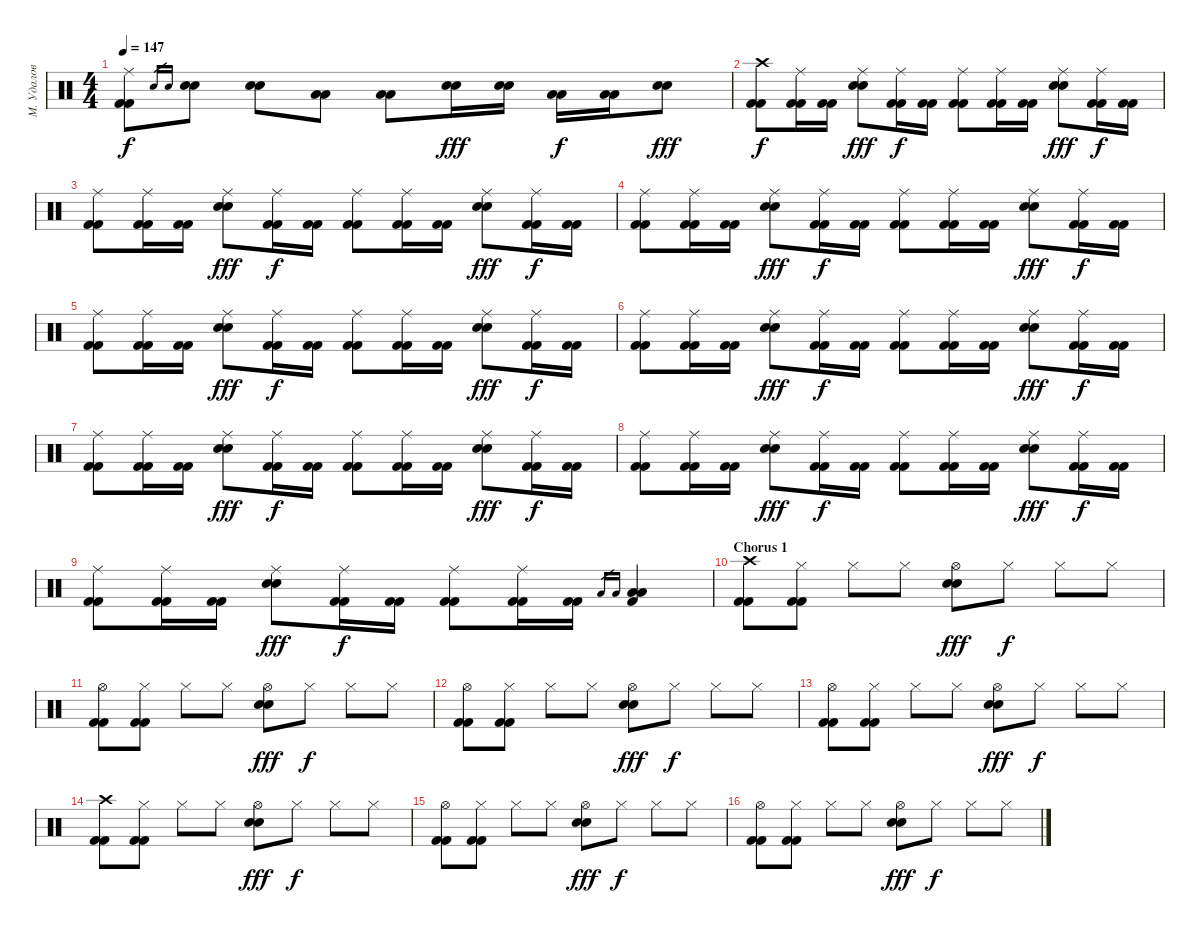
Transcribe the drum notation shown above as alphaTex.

\track ("М. Удалов" "М. Удалов") {instrument percussion}
\staff {score}
\articulation defaults
\ts (4 4)
\tempo 147
\clef neutral
\ks c
("Ride (middle)" "Kick (hit) 2" "Kick (hit) 2").8{dy f} "Electric Snare (hit)".16{gr} "Electric Snare (hit)".16{gr} ("Electric Snare (hit)" "Electric Snare (hit)").8 ("Electric Snare (hit)" "Electric Snare (hit)").8 ("Low Tom (hit)" "Low Tom (hit)").8 ("Low Tom (hit)" "Low Tom (hit)").8 ("Electric Snare (hit)" "Electric Snare (hit)").16{dy fff} ("Electric Snare (hit)" "Electric Snare (hit)").16 ("Low Tom (hit)" "Low Tom (hit)").16{dy f} ("Low Tom (hit)" "Low Tom (hit)").16 ("Electric Snare (hit)" "Electric Snare (hit)").8{dy fff} |
("Crash high (hit)" "Kick (hit) 2" "Kick (hit) 2").8{dy f} ("Ride (middle)" "Kick (hit) 2" "Kick (hit) 2").16 ("Kick (hit) 2" "Kick (hit) 2").16 ("Ride (middle)" "Electric Snare (hit)" "Electric Snare (hit)").8{dy fff} ("Ride (middle)" "Kick (hit) 2" "Kick (hit) 2").16{dy f} ("Kick (hit) 2" "Kick (hit) 2").16 ("Ride (middle)" "Kick (hit) 2" "Kick (hit) 2").8 ("Ride (middle)" "Kick (hit) 2" "Kick (hit) 2").16 ("Kick (hit) 2" "Kick (hit) 2").16 ("Ride (middle)" "Electric Snare (hit)" "Electric Snare (hit)").8{dy fff} ("Ride (middle)" "Kick (hit) 2" "Kick (hit) 2").16{dy f} ("Kick (hit) 2" "Kick (hit) 2").16 |
("Ride (middle)" "Kick (hit) 2" "Kick (hit) 2").8 ("Ride (middle)" "Kick (hit) 2" "Kick (hit) 2").16 ("Kick (hit) 2" "Kick (hit) 2").16 ("Ride (middle)" "Electric Snare (hit)" "Electric Snare (hit)").8{dy fff} ("Ride (middle)" "Kick (hit) 2" "Kick (hit) 2").16{dy f} ("Kick (hit) 2" "Kick (hit) 2").16 ("Ride (middle)" "Kick (hit) 2" "Kick (hit) 2").8 ("Ride (middle)" "Kick (hit) 2" "Kick (hit) 2").16 ("Kick (hit) 2" "Kick (hit) 2").16 ("Ride (middle)" "Electric Snare (hit)" "Electric Snare (hit)").8{dy fff} ("Ride (middle)" "Kick (hit) 2" "Kick (hit) 2").16{dy f} ("Kick (hit) 2" "Kick (hit) 2").16 |
("Ride (middle)" "Kick (hit) 2" "Kick (hit) 2").8 ("Ride (middle)" "Kick (hit) 2" "Kick (hit) 2").16 ("Kick (hit) 2" "Kick (hit) 2").16 ("Ride (middle)" "Electric Snare (hit)" "Electric Snare (hit)").8{dy fff} ("Ride (middle)" "Kick (hit) 2" "Kick (hit) 2").16{dy f} ("Kick (hit) 2" "Kick (hit) 2").16 ("Ride (middle)" "Kick (hit) 2" "Kick (hit) 2").8 ("Ride (middle)" "Kick (hit) 2" "Kick (hit) 2").16 ("Kick (hit) 2" "Kick (hit) 2").16 ("Ride (middle)" "Electric Snare (hit)" "Electric Snare (hit)").8{dy fff} ("Ride (middle)" "Kick (hit) 2" "Kick (hit) 2").16{dy f} ("Kick (hit) 2" "Kick (hit) 2").16 |
("Ride (middle)" "Kick (hit) 2" "Kick (hit) 2").8 ("Ride (middle)" "Kick (hit) 2" "Kick (hit) 2").16 ("Kick (hit) 2" "Kick (hit) 2").16 ("Ride (middle)" "Electric Snare (hit)" "Electric Snare (hit)").8{dy fff} ("Ride (middle)" "Kick (hit) 2" "Kick (hit) 2").16{dy f} ("Kick (hit) 2" "Kick (hit) 2").16 ("Ride (middle)" "Kick (hit) 2" "Kick (hit) 2").8 ("Ride (middle)" "Kick (hit) 2" "Kick (hit) 2").16 ("Kick (hit) 2" "Kick (hit) 2").16 ("Ride (middle)" "Electric Snare (hit)" "Electric Snare (hit)").8{dy fff} ("Ride (middle)" "Kick (hit) 2" "Kick (hit) 2").16{dy f} ("Kick (hit) 2" "Kick (hit) 2").16 |
("Ride (middle)" "Kick (hit) 2" "Kick (hit) 2").8 ("Ride (middle)" "Kick (hit) 2" "Kick (hit) 2").16 ("Kick (hit) 2" "Kick (hit) 2").16 ("Ride (middle)" "Electric Snare (hit)" "Electric Snare (hit)").8{dy fff} ("Ride (middle)" "Kick (hit) 2" "Kick (hit) 2").16{dy f} ("Kick (hit) 2" "Kick (hit) 2").16 ("Ride (middle)" "Kick (hit) 2" "Kick (hit) 2").8 ("Ride (middle)" "Kick (hit) 2" "Kick (hit) 2").16 ("Kick (hit) 2" "Kick (hit) 2").16 ("Ride (middle)" "Electric Snare (hit)" "Electric Snare (hit)").8{dy fff} ("Ride (middle)" "Kick (hit) 2" "Kick (hit) 2").16{dy f} ("Kick (hit) 2" "Kick (hit) 2").16 |
("Ride (middle)" "Kick (hit) 2" "Kick (hit) 2").8 ("Ride (middle)" "Kick (hit) 2" "Kick (hit) 2").16 ("Kick (hit) 2" "Kick (hit) 2").16 ("Ride (middle)" "Electric Snare (hit)" "Electric Snare (hit)").8{dy fff} ("Ride (middle)" "Kick (hit) 2" "Kick (hit) 2").16{dy f} ("Kick (hit) 2" "Kick (hit) 2").16 ("Ride (middle)" "Kick (hit) 2" "Kick (hit) 2").8 ("Ride (middle)" "Kick (hit) 2" "Kick (hit) 2").16 ("Kick (hit) 2" "Kick (hit) 2").16 ("Ride (middle)" "Electric Snare (hit)" "Electric Snare (hit)").8{dy fff} ("Ride (middle)" "Kick (hit) 2" "Kick (hit) 2").16{dy f} ("Kick (hit) 2" "Kick (hit) 2").16 |
("Ride (middle)" "Kick (hit) 2" "Kick (hit) 2").8 ("Ride (middle)" "Kick (hit) 2" "Kick (hit) 2").16 ("Kick (hit) 2" "Kick (hit) 2").16 ("Ride (middle)" "Electric Snare (hit)" "Electric Snare (hit)").8{dy fff} ("Ride (middle)" "Kick (hit) 2" "Kick (hit) 2").16{dy f} ("Kick (hit) 2" "Kick (hit) 2").16 ("Ride (middle)" "Kick (hit) 2" "Kick (hit) 2").8 ("Ride (middle)" "Kick (hit) 2" "Kick (hit) 2").16 ("Kick (hit) 2" "Kick (hit) 2").16 ("Ride (middle)" "Electric Snare (hit)" "Electric Snare (hit)").8{dy fff} ("Ride (middle)" "Kick (hit) 2" "Kick (hit) 2").16{dy f} ("Kick (hit) 2" "Kick (hit) 2").16 |
("Ride (middle)" "Kick (hit) 2" "Kick (hit) 2").8 ("Ride (middle)" "Kick (hit) 2" "Kick (hit) 2").16 ("Kick (hit) 2" "Kick (hit) 2").16 ("Ride (middle)" "Electric Snare (hit)" "Electric Snare (hit)").8{dy fff} ("Ride (middle)" "Kick (hit) 2" "Kick (hit) 2").16{dy f} ("Kick (hit) 2" "Kick (hit) 2").16 ("Ride (middle)" "Kick (hit) 2" "Kick (hit) 2").8 ("Ride (middle)" "Kick (hit) 2" "Kick (hit) 2").16 ("Kick (hit) 2" "Kick (hit) 2").16 "Low Tom (hit)".16{gr} "Low Tom (hit)".16{gr} ("Low Tom (hit)" "Low Tom (hit)" "Kick (hit) 2").4 |
\section ("" "Chorus 1")
("Crash high (hit)" "Kick (hit) 2" "Kick (hit) 2").8 ("Hi-Hat (closed)" "Kick (hit) 2" "Kick (hit) 2").8 "Hi-Hat (closed)".8 "Hi-Hat (closed)".8 ("Hi-Hat (open)" "Electric Snare (hit)" "Electric Snare (hit)").8{dy fff} "Hi-Hat (closed)".8{dy f} "Hi-Hat (closed)".8 "Hi-Hat (closed)".8 |
("Hi-Hat (open)" "Kick (hit) 2" "Kick (hit) 2").8 ("Hi-Hat (closed)" "Kick (hit) 2" "Kick (hit) 2").8 "Hi-Hat (closed)".8 "Hi-Hat (closed)".8 ("Hi-Hat (open)" "Electric Snare (hit)" "Electric Snare (hit)").8{dy fff} "Hi-Hat (closed)".8{dy f} "Hi-Hat (closed)".8 "Hi-Hat (closed)".8 |
("Hi-Hat (open)" "Kick (hit) 2" "Kick (hit) 2").8 ("Hi-Hat (closed)" "Kick (hit) 2" "Kick (hit) 2").8 "Hi-Hat (closed)".8 "Hi-Hat (closed)".8 ("Hi-Hat (open)" "Electric Snare (hit)" "Electric Snare (hit)").8{dy fff} "Hi-Hat (closed)".8{dy f} "Hi-Hat (closed)".8 "Hi-Hat (closed)".8 |
("Hi-Hat (open)" "Kick (hit) 2" "Kick (hit) 2").8 ("Hi-Hat (closed)" "Kick (hit) 2" "Kick (hit) 2").8 "Hi-Hat (closed)".8 "Hi-Hat (closed)".8 ("Hi-Hat (open)" "Electric Snare (hit)" "Electric Snare (hit)").8{dy fff} "Hi-Hat (closed)".8{dy f} "Hi-Hat (closed)".8 "Hi-Hat (closed)".8 |
("Crash high (hit)" "Kick (hit) 2" "Kick (hit) 2").8 ("Hi-Hat (closed)" "Kick (hit) 2" "Kick (hit) 2").8 "Hi-Hat (closed)".8 "Hi-Hat (closed)".8 ("Hi-Hat (open)" "Electric Snare (hit)" "Electric Snare (hit)").8{dy fff} "Hi-Hat (closed)".8{dy f} "Hi-Hat (closed)".8 "Hi-Hat (closed)".8 |
("Hi-Hat (open)" "Kick (hit) 2" "Kick (hit) 2").8 ("Hi-Hat (closed)" "Kick (hit) 2" "Kick (hit) 2").8 "Hi-Hat (closed)".8 "Hi-Hat (closed)".8 ("Hi-Hat (open)" "Electric Snare (hit)" "Electric Snare (hit)").8{dy fff} "Hi-Hat (closed)".8{dy f} "Hi-Hat (closed)".8 "Hi-Hat (closed)".8 |
("Hi-Hat (open)" "Kick (hit) 2" "Kick (hit) 2").8 ("Hi-Hat (closed)" "Kick (hit) 2" "Kick (hit) 2").8 "Hi-Hat (closed)".8 "Hi-Hat (closed)".8 ("Hi-Hat (open)" "Electric Snare (hit)" "Electric Snare (hit)").8{dy fff} "Hi-Hat (closed)".8{dy f} "Hi-Hat (closed)".8 "Hi-Hat (closed)".8
